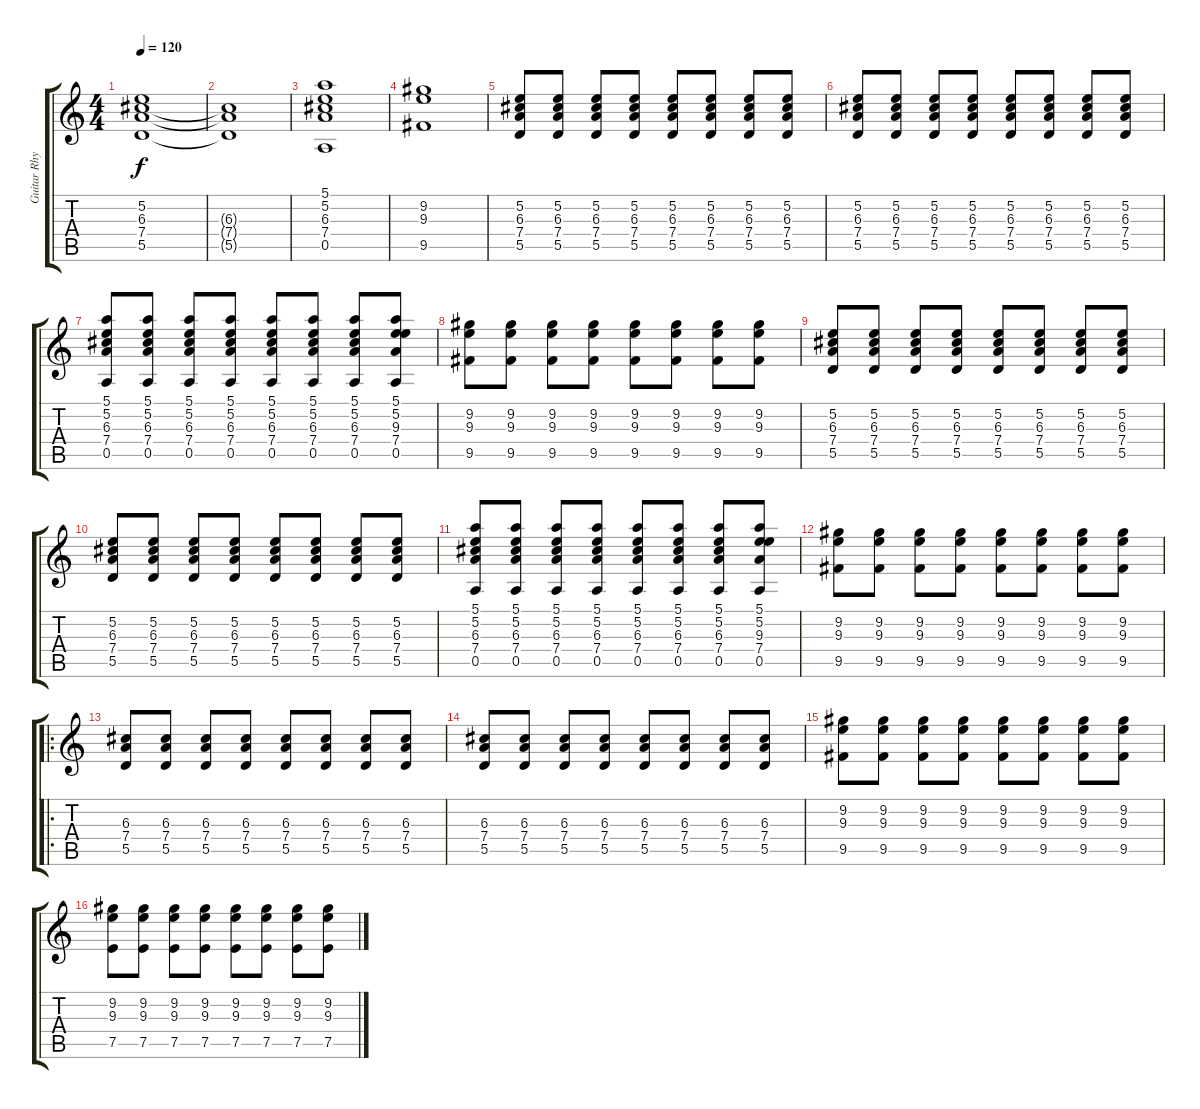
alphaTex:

\track ("Guitar Rhythm" "Guitar Rhy") {instrument distortionguitar}
\staff {score tabs}
\tuning (E4 B3 G3 D3 A2 E2) {hide}
\ts (4 4)
\tempo 120
\clef g2
\ks c
(5.2 6.3 7.4 5.5).1{dy f} |
(6.3{t} 7.4{t} 5.5{t}).1 |
(5.1 5.2 6.3 7.4 0.5).1 |
(9.2 9.3 9.5).1 |
(5.2 6.3 7.4 5.5).8 (5.2 6.3 7.4 5.5).8 (5.2 6.3 7.4 5.5).8 (5.2 6.3 7.4 5.5).8 (5.2 6.3 7.4 5.5).8 (5.2 6.3 7.4 5.5).8 (5.2 6.3 7.4 5.5).8 (5.2 6.3 7.4 5.5).8 |
(5.2 6.3 7.4 5.5).8 (5.2 6.3 7.4 5.5).8 (5.2 6.3 7.4 5.5).8 (5.2 6.3 7.4 5.5).8 (5.2 6.3 7.4 5.5).8 (5.2 6.3 7.4 5.5).8 (5.2 6.3 7.4 5.5).8 (5.2 6.3 7.4 5.5).8 |
(5.1 5.2 6.3 7.4 0.5).8 (5.1 5.2 6.3 7.4 0.5).8 (5.1 5.2 6.3 7.4 0.5).8 (5.1 5.2 6.3 7.4 0.5).8 (5.1 5.2 6.3 7.4 0.5).8 (5.1 5.2 6.3 7.4 0.5).8 (5.1 5.2 6.3 7.4 0.5).8 (5.1 5.2 9.3 7.4 0.5).8 |
(9.2 9.3 9.5).8 (9.2 9.3 9.5).8 (9.2 9.3 9.5).8 (9.2 9.3 9.5).8 (9.2 9.3 9.5).8 (9.2 9.3 9.5).8 (9.2 9.3 9.5).8 (9.2 9.3 9.5).8 |
(5.2 6.3 7.4 5.5).8 (5.2 6.3 7.4 5.5).8 (5.2 6.3 7.4 5.5).8 (5.2 6.3 7.4 5.5).8 (5.2 6.3 7.4 5.5).8 (5.2 6.3 7.4 5.5).8 (5.2 6.3 7.4 5.5).8 (5.2 6.3 7.4 5.5).8 |
(5.2 6.3 7.4 5.5).8 (5.2 6.3 7.4 5.5).8 (5.2 6.3 7.4 5.5).8 (5.2 6.3 7.4 5.5).8 (5.2 6.3 7.4 5.5).8 (5.2 6.3 7.4 5.5).8 (5.2 6.3 7.4 5.5).8 (5.2 6.3 7.4 5.5).8 |
(5.1 5.2 6.3 7.4 0.5).8 (5.1 5.2 6.3 7.4 0.5).8 (5.1 5.2 6.3 7.4 0.5).8 (5.1 5.2 6.3 7.4 0.5).8 (5.1 5.2 6.3 7.4 0.5).8 (5.1 5.2 6.3 7.4 0.5).8 (5.1 5.2 6.3 7.4 0.5).8 (5.1 5.2 9.3 7.4 0.5).8 |
(9.2 9.3 9.5).8 (9.2 9.3 9.5).8 (9.2 9.3 9.5).8 (9.2 9.3 9.5).8 (9.2 9.3 9.5).8 (9.2 9.3 9.5).8 (9.2 9.3 9.5).8 (9.2 9.3 9.5).8 |
\ro
(6.3 7.4 5.5).8{instrument distortionguitar} (6.3 7.4 5.5).8 (6.3 7.4 5.5).8 (6.3 7.4 5.5).8 (6.3 7.4 5.5).8 (6.3 7.4 5.5).8 (6.3 7.4 5.5).8 (6.3 7.4 5.5).8 |
(6.3 7.4 5.5).8{instrument distortionguitar} (6.3 7.4 5.5).8 (6.3 7.4 5.5).8 (6.3 7.4 5.5).8 (6.3 7.4 5.5).8 (6.3 7.4 5.5).8 (6.3 7.4 5.5).8 (6.3 7.4 5.5).8 |
(9.2 9.3 9.5).8 (9.2 9.3 9.5).8 (9.2 9.3 9.5).8 (9.2 9.3 9.5).8 (9.2 9.3 9.5).8 (9.2 9.3 9.5).8 (9.2 9.3 9.5).8 (9.2 9.3 9.5).8 |
(9.2 9.3 7.5).8 (9.2 9.3 7.5).8 (9.2 9.3 7.5).8 (9.2 9.3 7.5).8 (9.2 9.3 7.5).8 (9.2 9.3 7.5).8 (9.2 9.3 7.5).8 (9.2 9.3 7.5).8
